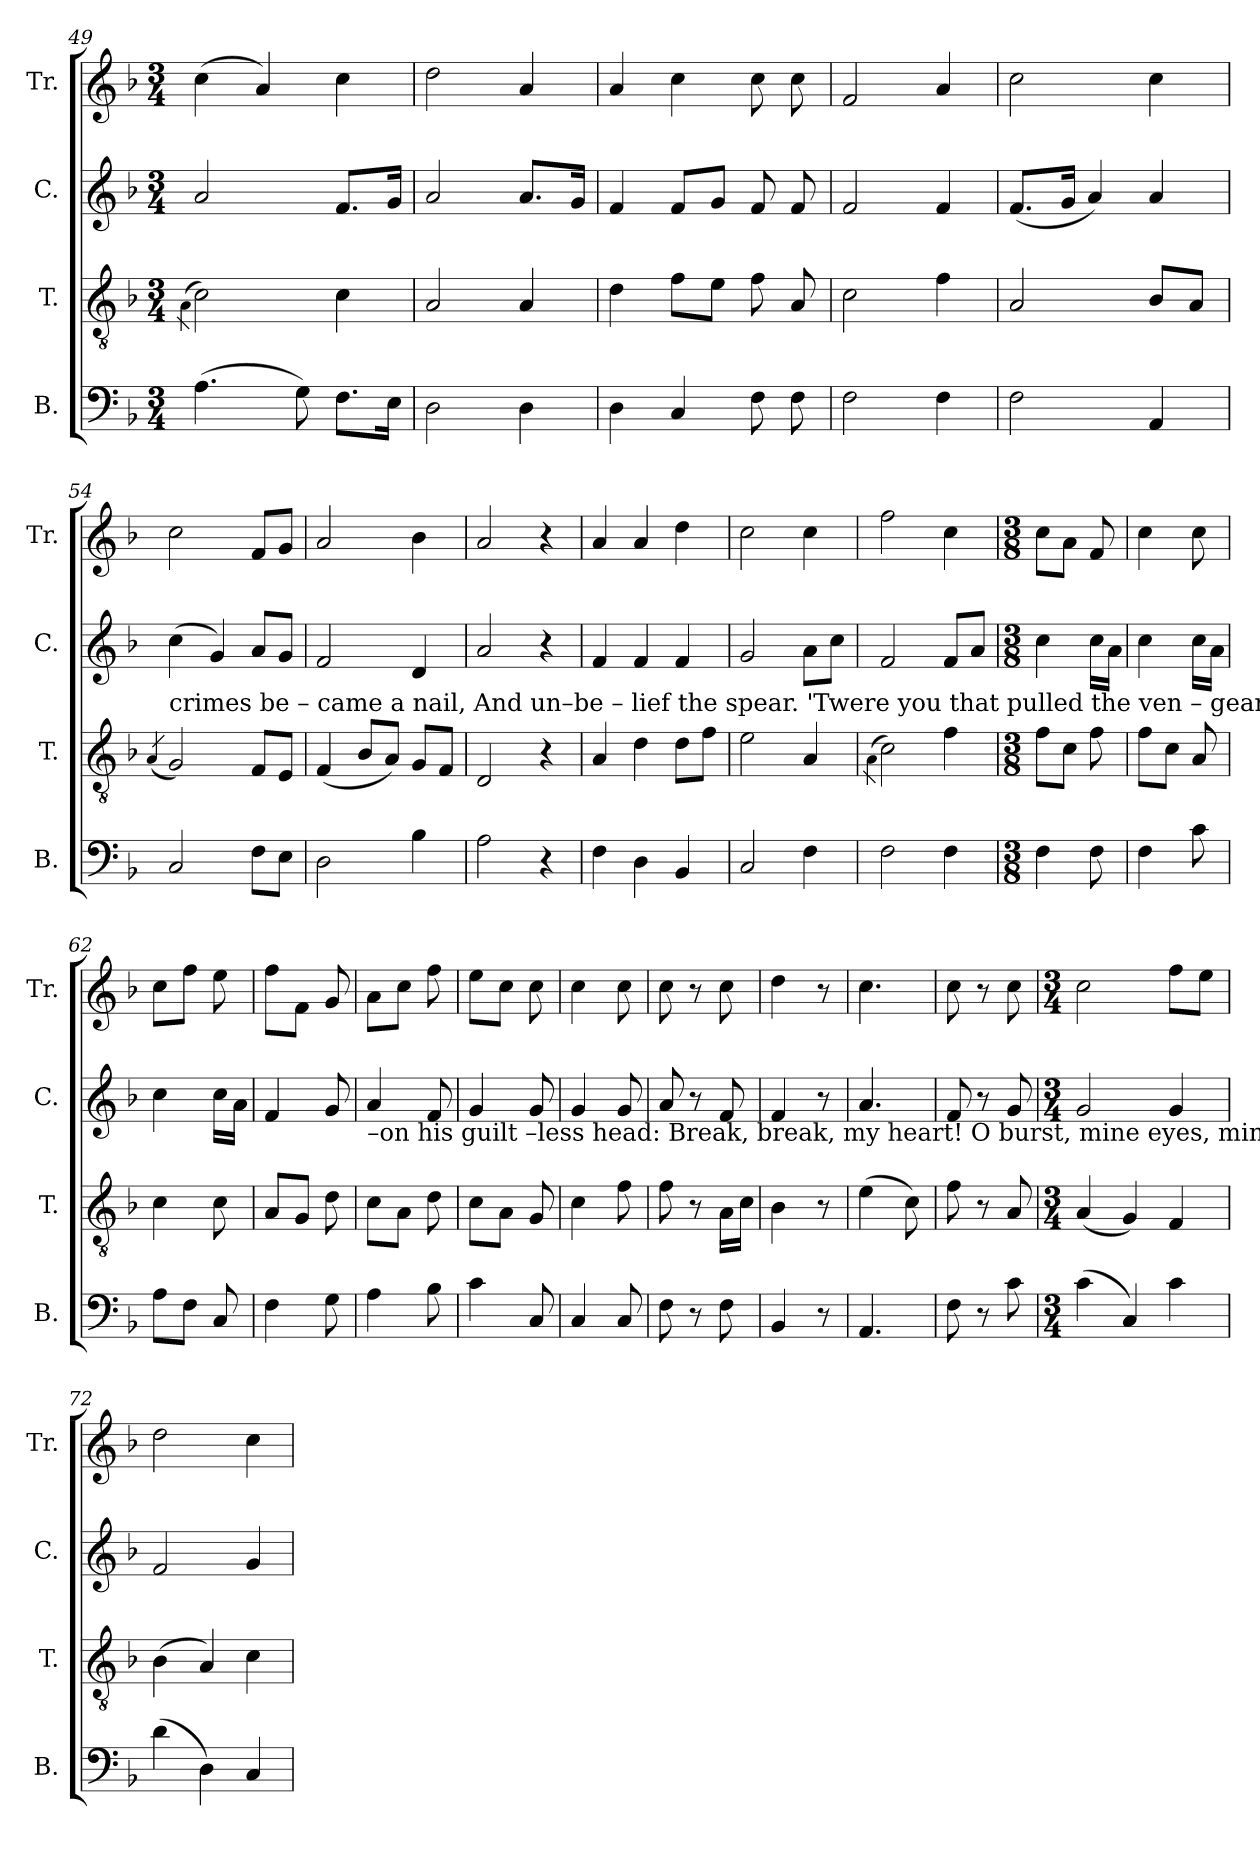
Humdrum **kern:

**kern	**kern	**kern	**kern
*part4	*part3	*part2	*part1
*staff4	*staff3	*staff2	*staff1
*I"B.	*I"T.	*I"C.	*I"Tr.
*I'B.	*I'T.	*I'C.	*I'Tr.
*clefF4	*clefGv2	*clefG2	*clefG2
*k[b-]	*k[b-]	*k[b-]	*k[b-]
*M3/4	*M3/4	*M3/4	*M3/4
=49	=49	=49	=49
.	(4qA\	.	.
(4.A\	2c\)	2a/	(4cc\
.	.	.	4a/)
8G\)	.	.	.
8.F\L	4c\	8.f/L	4cc\
16E\Jk	.	16g/Jk	.
=50	=50	=50	=50
2D\	2A/	2a/	2dd\
4D\	4A/	8.a/L	4a/
.	.	16g/Jk	.
=51	=51	=51	=51
4D\	4d\	4f/	4a/
4C/	8f\L	8f/L	4cc\
.	8e\J	8g/J	.
8F\	8f\	8f/	8cc\
8F\	8A/	8f/	8cc\
=52	=52	=52	=52
2F\	2c\	2f/	2f/
4F\	4f\	4f/	4a/
=53	=53	=53	=53
2F\	2A/	(8.f/L	2cc\
.	.	16g/Jk	.
.	.	4a/)	.
4AA/	8B-/L	4a/	4cc\
.	8A/J	.	.
!!LO:LB:g=z
=54	=54	=54	=54
.	(4qA/	.	.
!	!	!LO:TX:b:t=crimes  be   –   came        a          nail,        And un–be – lief    the       spear.  'Twere     you     that     pulled  the      ven – geance  down   Up –	!
2C/	2G/)	(4cc\	2cc\
.	.	4g/)	.
8F\L	8F/L	8a/L	8f/L
8E\J	8E/J	8g/J	8g/J
=55	=55	=55	=55
2D\	(4F/	2f/	2a/
.	8B-/L	.	.
.	8A/J)	.	.
4B-\	8G/L	4d/	4b-\
.	8F/J	.	.
=56	=56	=56	=56
2A\	2D/	2a/	2a/
4r	4r	4r	4r
=57	=57	=57	=57
4F\	4A/	4f/	4a/
4D\	4d\	4f/	4a/
4BB-/	8d\L	4f/	4dd\
.	8f\J	.	.
=58	=58	=58	=58
2C/	2e\	2g/	2cc\
4F\	4A/	8a\L	4cc\
.	.	8cc\J	.
=59	=59	=59	=59
.	(4qA\	.	.
2F\	2c\)	2f/	2ff\
4F\	4f\	8f/L	4cc\
.	.	8a/J	.
=60	=60	=60	=60
*M3/8	*M3/8	*M3/8	*M3/8
4F\	8f\L	4cc\	8cc\L
.	8c\J	.	8a\J
8F\	8f\	16cc\LL	8f/
.	.	16a\JJ	.
=61	=61	=61	=61
4F\	8f\L	4cc\	4cc\
.	8c\J	.	.
8c\	8A/	16cc\LL	8cc\
.	.	16a\JJ	.
=62	=62	=62	=62
8A\L	4c\	4cc\	8cc\L
8F\J	.	.	8ff\J
8C/	8c\	16cc\LL	8ee\
.	.	16a\JJ	.
=63	=63	=63	=63
4F\	8A/L	4f/	8ff\L
.	8G/J	.	8f\J
8G\	8d\	8g/	8g/
!!LO:LB:g=z
=64	=64	=64	=64
!	!	!LO:TX:b:t=–on    his    guilt –less head&colon;  Break, break, my heart!    O          burst,   mine     eyes,    mine  eyes,   And  let      my       sor  –  rows     bleed,	!
4A\	8c\L	4a/	8a\L
.	8A\J	.	8cc\J
8B-\	8d\	8f/	8ff\
=65	=65	=65	=65
4c\	8c\L	4g/	8ee\L
.	8A\J	.	8cc\J
8C/	8G/	8g/	8cc\
=66	=66	=66	=66
4C/	4c\	4g/	4cc\
8C/	8f\	8g/	8cc\
=67	=67	=67	=67
8F\	8f\	8a/	8cc\
8r	8r	8r	8r
8F\	16A\LL	8f/	8cc\
.	16c\JJ	.	.
=68	=68	=68	=68
4BB-/	4B-\	4f/	4dd\
8r	8r	8r	8r
=69	=69	=69	=69
4.AA/	(4e\	4.a/	4.cc\
.	8c\)	.	.
=70	=70	=70	=70
8F\	8f\	8f/	8cc\
8r	8r	8r	8r
8c\	8A/	8g/	8cc\
=71	=71	=71	=71
*M3/4	*M3/4	*M3/4	*M3/4
(4c\	(4A/	2g/	2cc\
4C/)	4G/)	.	.
4c\	4F/	4g/	8ff\L
.	.	.	8ee\J
=72	=72	=72	=72
(4d\	(4B-\	2f/	2dd\
4D\)	4A/)	.	.
4C/	4c\	4g/	4cc\
=	=	=	=
*-	*-	*-	*-
